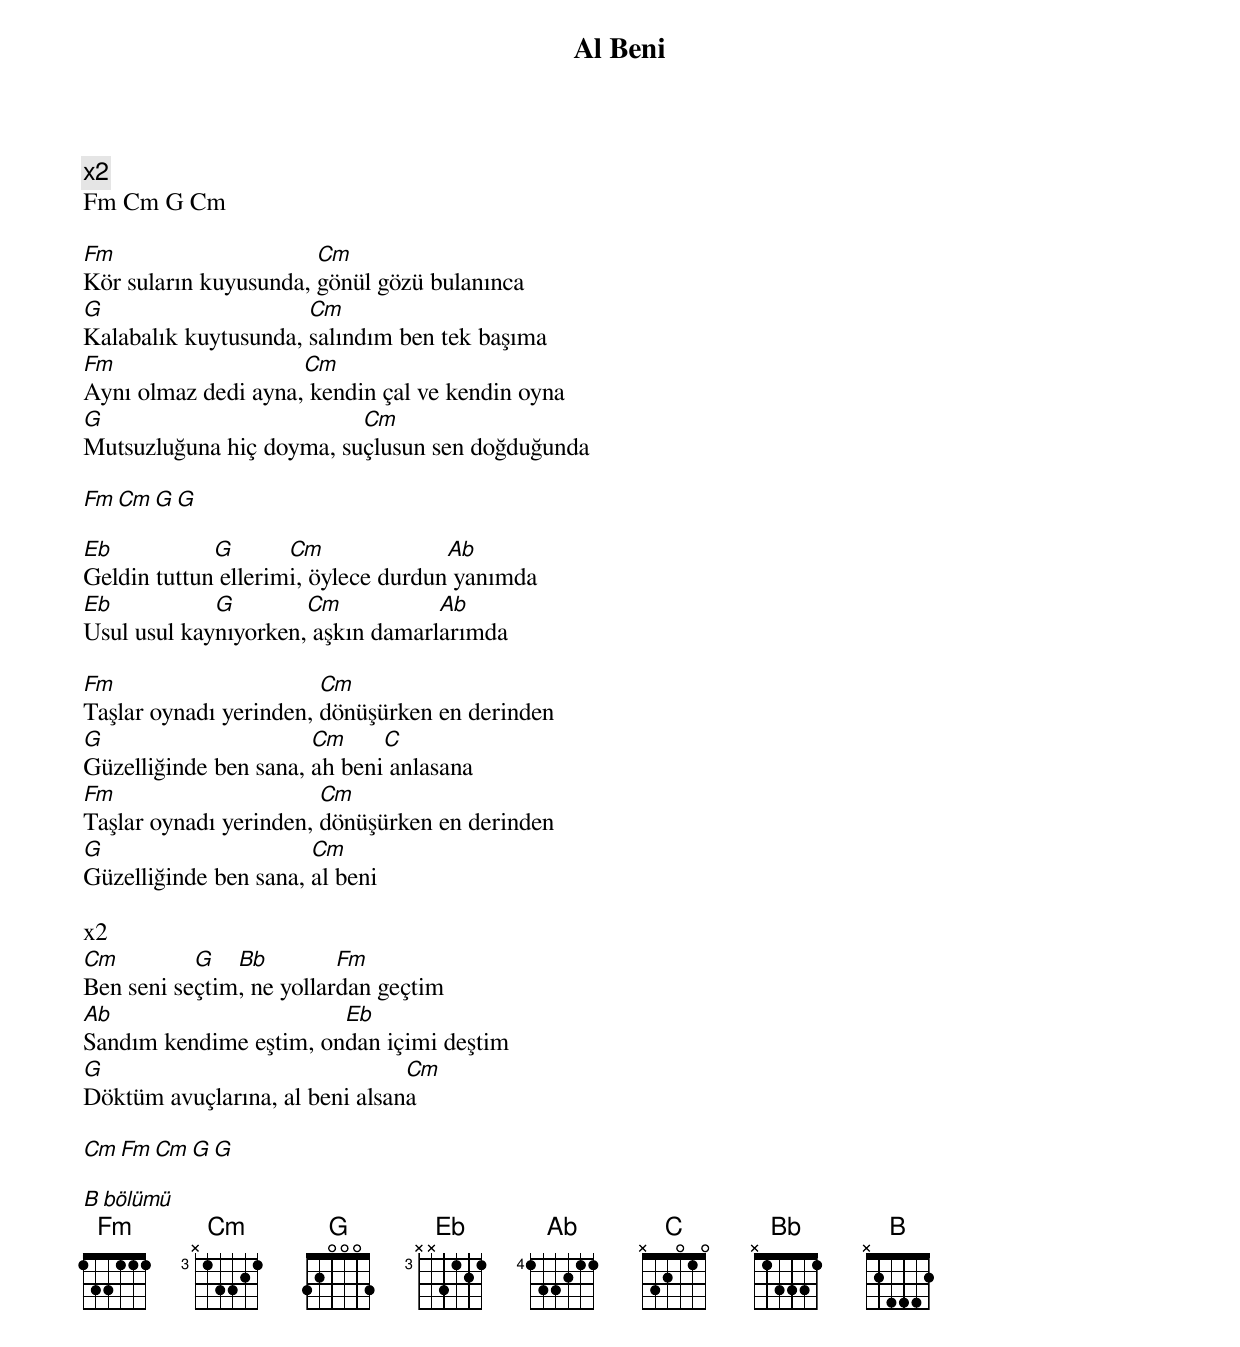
{title: Al Beni}
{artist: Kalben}

x2
Fm Cm G Cm

Fm                     Cm
Kör suların kuyusunda, gönül gözü bulanınca
G                     Cm
Kalabalık kuytusunda, salındım ben tek başıma
Fm                   Cm
Aynı olmaz dedi ayna, kendin çal ve kendin oyna
G                         Cm
Mutsuzluğuna hiç doyma, suçlusun sen doğduğunda

Fm Cm G G

Eb           G       Cm              Ab
Geldin tuttun ellerimi, öylece durdun yanımda
Eb           G        Cm           Ab
Usul usul kaynıyorken, aşkın damarlarımda

Fm                      Cm
Taşlar oynadı yerinden, dönüşürken en derinden
G                      Cm     C
Güzelliğinde ben sana, ah beni anlasana
Fm                      Cm
Taşlar oynadı yerinden, dönüşürken en derinden
G                      Cm
Güzelliğinde ben sana, al beni

x2
Cm         G   Bb         Fm
Ben seni seçtim, ne yollardan geçtim
Ab                      Eb
Sandım kendime eştim, ondan içimi deştim
G                               Cm
Döktüm avuçlarına, al beni alsana

Cm Fm Cm G G

B bölümü
